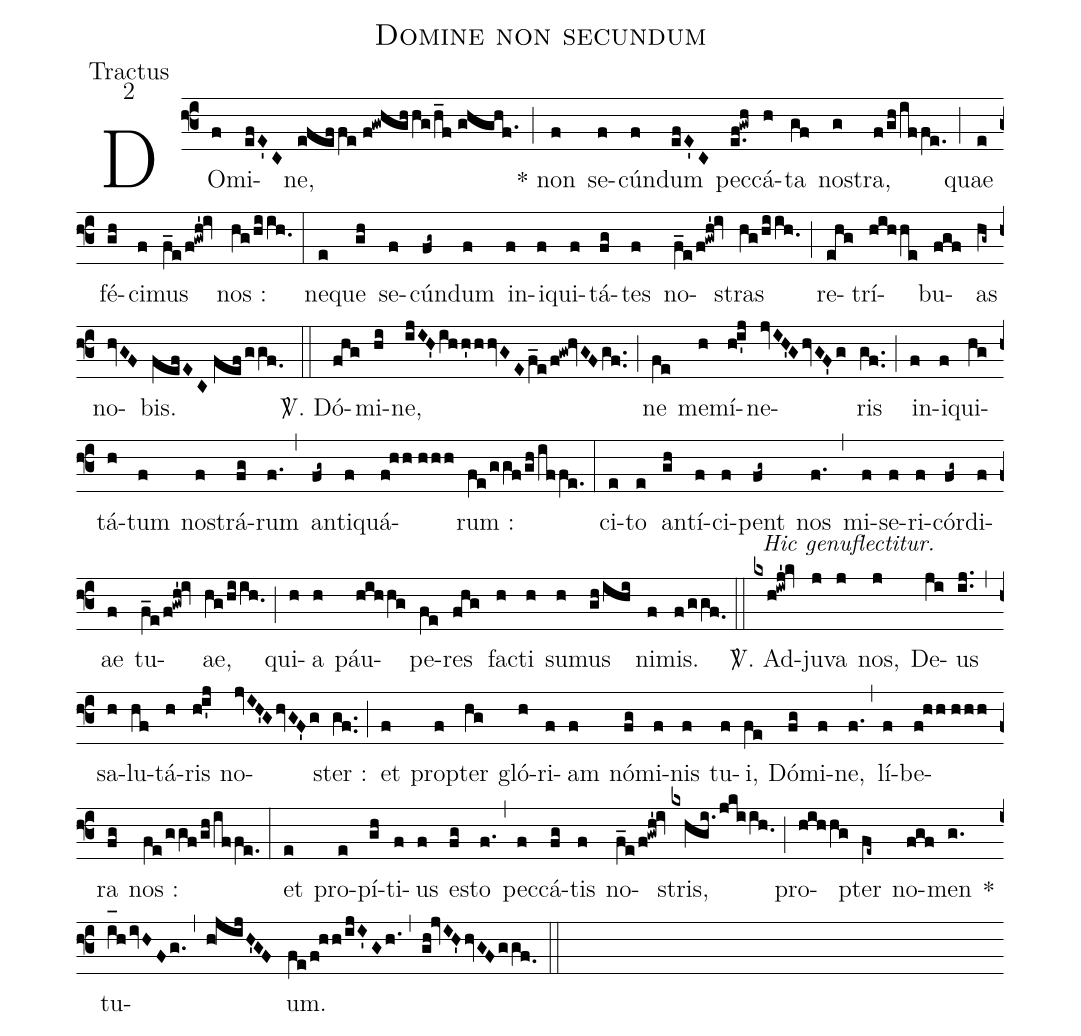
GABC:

name:Domine non secundum;
office-part:Tractus;
mode:2;
%%
(f3) DO(f)mi(efE'C)ne,(efeffe//f!gwhghhg/h_f//ghghf.) (;) * non(f) se(f)cún(f)dum(efE'C) pec(e.f!gwh)cá(h)ta(gf) no(g)stra,(f/gh/iffe.) (;) quae(e) fé(gh)ci(f)mus(f_e/f!gwh'!iv) nos :(hg/hiih.0) (:) ne(e)que(gh) se(f)cún(fg~)dum(f) in(f)i(f)qui(f)tá(fg)tes(f) no(f_e/f!gwh'!iv)stras(hg/hiih.0) (;) re(ehg)trí(hihhe)bu(fgf)as(hg~) no(hvGF)bis.(fefEC//fefggf.0) (::)
<sp>V/</sp>. Dó(fhg)mi(hi)ne,(ijIH'ihh'hhvGEf_e/f!gw!hvGFgf..) (;) ne(fe) me(h)mí(hi'j)ne(jvIH'GhvGF'g)ris(gf..) (;) in(f)i(f)qui(hg)tá(h)tum(f) no(f)strá(fg)rum(f.) (,) an(fg~)ti(f)quá(f!hh//hhh)rum :(fe/ggf/gh/iffe.) (:) ci(e)to(e) an(gh)tí(f)ci(f)pent(fg~) nos(f.) (,) mi(f)se(f)ri(f)cór(fg~)di(f)ae(f) tu(f_e/f!gwh'!iv)ae,(hg/hiih.0) (;) qui(h)a(h) páu(hihhg)pe(fe)res(fhg) fa(h)cti(h) su(h)mus(gh/ihi) ni(f)mis.(f/ggf.0) (::)
<nlba><sp>V/</sp>. <alt> Hic genuflectitur.</alt>Ad(kxh!iwj'!kv)ju(j)va(j) nos,(j) De(ji)us</nlba>(ij..) (,) sa(h)lu(hf)tá(h)ris(hi'j) no(jvIH'GhvGF'g)ster :(gf..) (;) et(f) pro(f)pter(hg) gló(h)ri(f)am(f) nó(fg)mi(f)nis(f) tu(f)i,(fe) Dó(fg)mi(f)ne,(f.) (,) lí(f)be(f!hh//hhh)ra(fg) nos :(fe/ggf/gh/iffe.) (:) et(e) pro(e)pí(gh)ti(f)us(f) e(fg)sto(f.) (,) pec(f)cá(fg)tis(f) no(f_e/f!gwh'!iv)stris,(kxhgi.jkiih.0) (;) pro(hihhg)pter(fe~) no(fgf)men(g.) *() tu(i_[oh:h]hivHFg.)(,)(h!jijH'GF)um.(fe/f!hh/ijI'Gh.) (,) (gh!jvIH'hvGFggf.0) (::)
